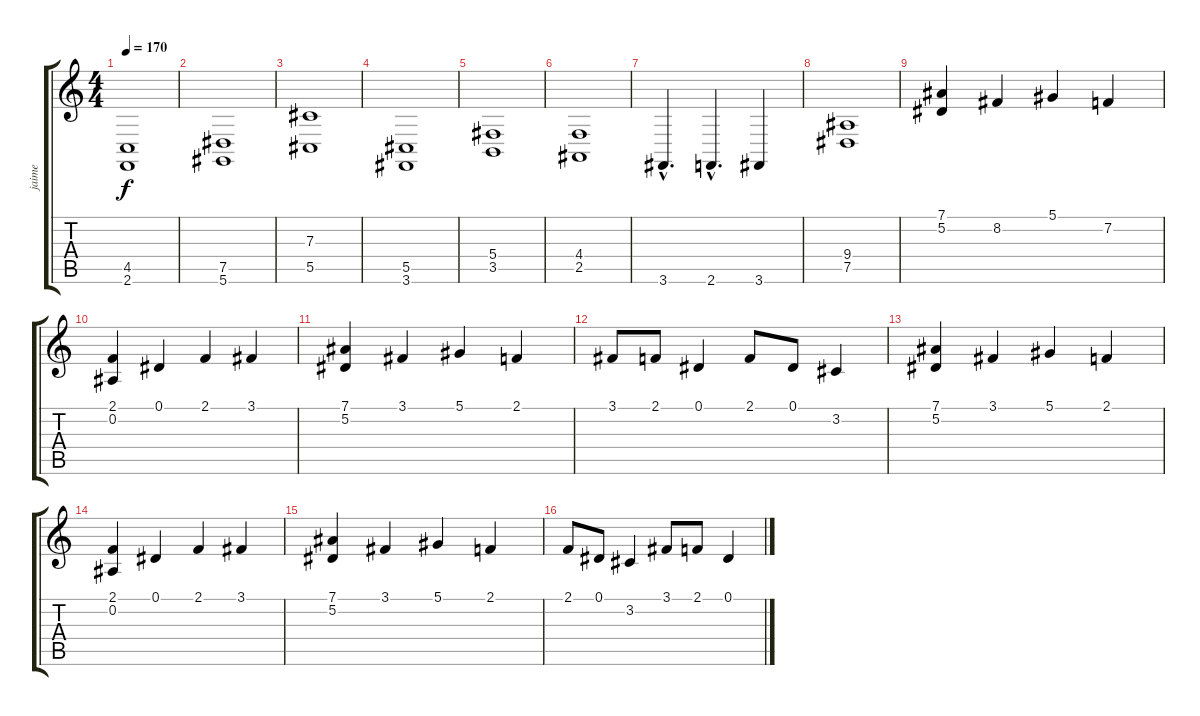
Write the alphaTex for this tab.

\track ("jaime" "jaime") {instrument stringensemble1}
\staff {score tabs}
\tuning (Eb4 Bb3 Gb3 Db3 Ab2 Eb2) {hide}
\ts (4 4)
\tempo 170
\clef g2
\ks c
(4.5 2.6).1{dy f} |
(7.5 5.6).1 |
(7.3 5.5).1 |
(5.5 3.6).1 |
(5.4 3.5).1 |
(4.4 2.5).1 |
3.6{hac}.4{d} 2.6{hac}.4{d} 3.6.4 |
(9.4 7.5).1 |
(7.1 5.2).4 8.2.4 5.1.4 7.2.4 |
(2.1 0.2).4 0.1.4 2.1.4 3.1.4 |
(7.1 5.2).4 3.1.4 5.1.4 2.1.4 |
3.1.8 2.1.8 0.1.4 2.1.8 0.1.8 3.2.4 |
(7.1 5.2).4 3.1.4 5.1.4 2.1.4 |
(2.1 0.2).4 0.1.4 2.1.4 3.1.4 |
(7.1 5.2).4 3.1.4 5.1.4 2.1.4 |
2.1.8 0.1.8 3.2.4 3.1.8 2.1.8 0.1.4
